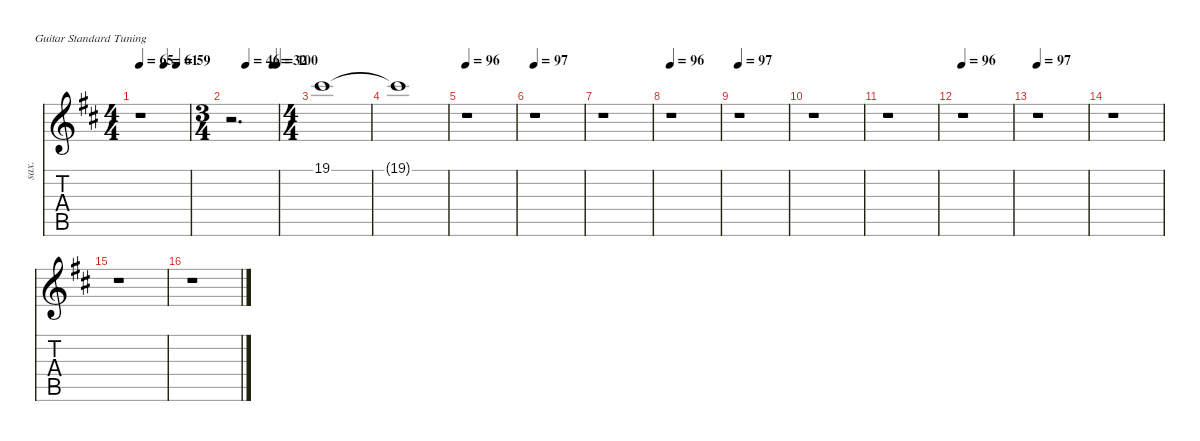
\defaultSystemsLayout 4
\hideDynamics
\bracketExtendMode nobrackets
\otherSystemsTrackNameOrientation horizontal
\track ("Track 12" "sax.") {instrument sopranosax}
\staff {score tabs}
\tuning (E4 B3 G3 D3 A2 E2)
\displaytranspose 2
\ts (4 4)
\tempo 65
\tempo (61 0.5)
\tempo (59 0.75)
\clef g2
\ks d
r.1{dy mf beam Down} |
\ts (3 4)
\beaming (8 2 2 2 2)
\tempo (46 0.328767)
\tempo (32 0.90411)
\tempo (100 0.986301)
r.2{d beam Down} |
\ts (4 4)
\beaming (8 2 2 2 2)
19.1{acc #}.1{dy mp beam Down} |
19.1{t acc #}.1{dy f beam Down} |
\tempo 96
r.1{beam Down} |
\tempo 97
r.1{beam Down} |
r.1{beam Down} |
\tempo 96
r.1{beam Down} |
\tempo 97
r.1{beam Down} |
r.1{beam Down} |
r.1{beam Down} |
\tempo 96
r.1{beam Down} |
\tempo 97
r.1{beam Down} |
r.1{beam Down} |
r.1{beam Down} |
r.1{beam Down}
